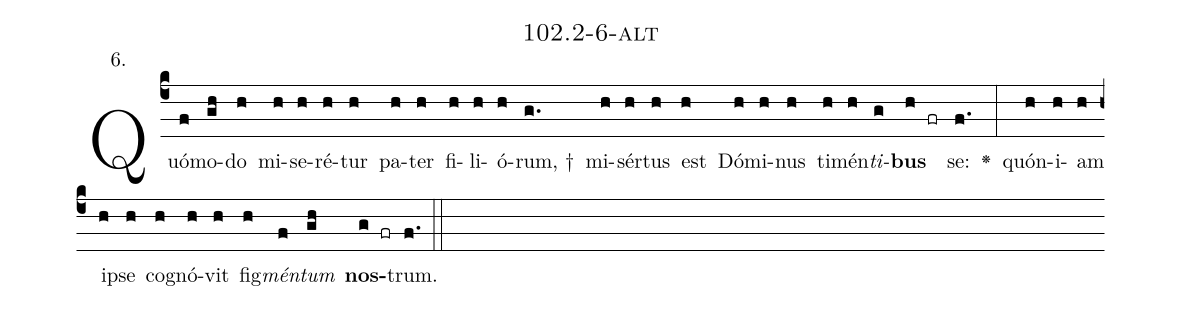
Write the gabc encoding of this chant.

name: 102.2-6-alt;
annotation: 6.;
%%
(c4)Quó(f)mo(gh)do(h) mi(h)se(h)ré(h)tur(h) pa(h)ter(h) fi(h)li(h)ó(h)rum, †(g.) mi(h)sér(h)tus(h) est(h) Dó(h)mi(h)nus(h) ti(h)mén(h)<i>ti</i>(g)<b>bus</b>(h fr) se:(f.) <v>\greheightstar</v>(:) quón(h)i(h)am(h) ip(h)se(h) co(h)gnó(h)vit(h) fig(h)<i>mén</i>(f)<i>tum</i>(gh) <b>nos</b>(g fr)trum.(f.) (::)


%E(h) u(h) o(f) u(gh) a(g) e.(f.) (::)
